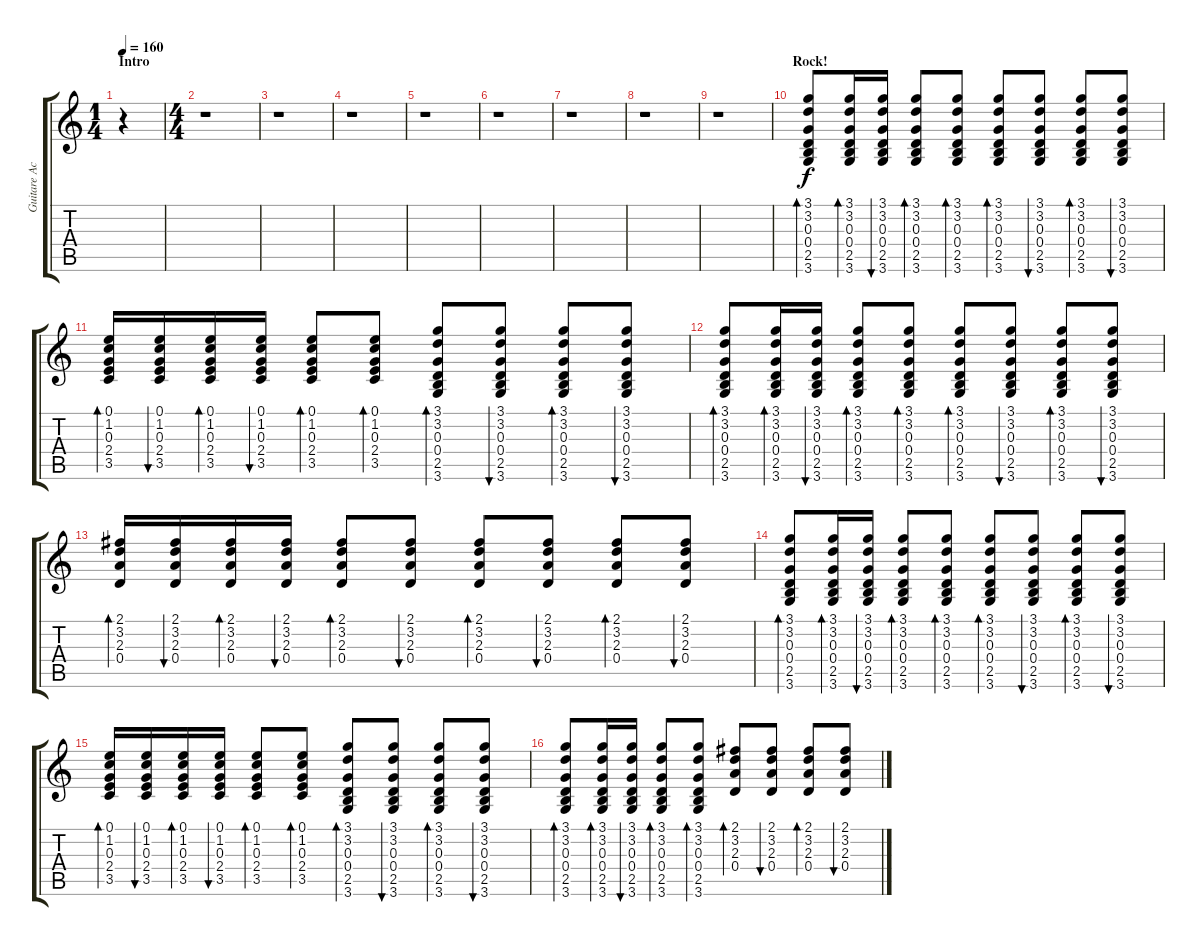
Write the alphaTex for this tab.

\track ("Guitare Acoustique" "Guitare Ac") {instrument acousticguitarsteel}
\staff {score tabs}
\tuning (E4 B3 G3 D3 A2 E2) {hide}
\ts (1 4)
\section ("" "Intro")
\tempo 160
\clef g2
\ks c
r.4{dy f instrument acousticguitarsteel} |
\ts (4 4)
r.1 |
r.1 |
r.1 |
r.1 |
r.1 |
r.1 |
r.1 |
r.1 |
\section ("" "Rock!")
(3.1 3.2 0.3 0.4 2.5 3.6).8{bd 60} (3.1 3.2 0.3 0.4 2.5 3.6).16{bd 60} (3.1 3.2 0.3 0.4 2.5 3.6).16{bu 60} (3.1 3.2 0.3 0.4 2.5 3.6).8{bd 60} (3.1 3.2 0.3 0.4 2.5 3.6).8{bd 60} (3.1 3.2 0.3 0.4 2.5 3.6).8{bd 60} (3.1 3.2 0.3 0.4 2.5 3.6).8{bu 60} (3.1 3.2 0.3 0.4 2.5 3.6).8{bd 60} (3.1 3.2 0.3 0.4 2.5 3.6).8{bu 60} |
(0.1 1.2 0.3 2.4 3.5).16{bd 60} (0.1 1.2 0.3 2.4 3.5).16{bu 60} (0.1 1.2 0.3 2.4 3.5).16{bd 60} (0.1 1.2 0.3 2.4 3.5).16{bu 60} (0.1 1.2 0.3 2.4 3.5).8{bd 60} (0.1 1.2 0.3 2.4 3.5).8{bd 60} (3.1 3.2 0.3 0.4 2.5 3.6).8{bd 60} (3.1 3.2 0.3 0.4 2.5 3.6).8{bu 60} (3.1 3.2 0.3 0.4 2.5 3.6).8{bd 60} (3.1 3.2 0.3 0.4 2.5 3.6).8{bu 60} |
(3.1 3.2 0.3 0.4 2.5 3.6).8{bd 60} (3.1 3.2 0.3 0.4 2.5 3.6).16{bd 60} (3.1 3.2 0.3 0.4 2.5 3.6).16{bu 60} (3.1 3.2 0.3 0.4 2.5 3.6).8{bd 60} (3.1 3.2 0.3 0.4 2.5 3.6).8{bd 60} (3.1 3.2 0.3 0.4 2.5 3.6).8{bd 60} (3.1 3.2 0.3 0.4 2.5 3.6).8{bu 60} (3.1 3.2 0.3 0.4 2.5 3.6).8{bd 60} (3.1 3.2 0.3 0.4 2.5 3.6).8{bu 60} |
(2.1 3.2 2.3 0.4).16{bd 60} (2.1 3.2 2.3 0.4).16{bu 60} (2.1 3.2 2.3 0.4).16{bd 60} (2.1 3.2 2.3 0.4).16{bu 60} (2.1 3.2 2.3 0.4).8{bd 60} (2.1 3.2 2.3 0.4).8{bu 60} (2.1 3.2 2.3 0.4).8{bd 60} (2.1 3.2 2.3 0.4).8{bu 60} (2.1 3.2 2.3 0.4).8{bd 60} (2.1 3.2 2.3 0.4).8{bu 60} |
(3.1 3.2 0.3 0.4 2.5 3.6).8{bd 60} (3.1 3.2 0.3 0.4 2.5 3.6).16{bd 60} (3.1 3.2 0.3 0.4 2.5 3.6).16{bu 60} (3.1 3.2 0.3 0.4 2.5 3.6).8{bd 60} (3.1 3.2 0.3 0.4 2.5 3.6).8{bd 60} (3.1 3.2 0.3 0.4 2.5 3.6).8{bd 60} (3.1 3.2 0.3 0.4 2.5 3.6).8{bu 60} (3.1 3.2 0.3 0.4 2.5 3.6).8{bd 60} (3.1 3.2 0.3 0.4 2.5 3.6).8{bu 60} |
(0.1 1.2 0.3 2.4 3.5).16{bd 60} (0.1 1.2 0.3 2.4 3.5).16{bu 60} (0.1 1.2 0.3 2.4 3.5).16{bd 60} (0.1 1.2 0.3 2.4 3.5).16{bu 60} (0.1 1.2 0.3 2.4 3.5).8{bd 60} (0.1 1.2 0.3 2.4 3.5).8{bd 60} (3.1 3.2 0.3 0.4 2.5 3.6).8{bd 60} (3.1 3.2 0.3 0.4 2.5 3.6).8{bu 60} (3.1 3.2 0.3 0.4 2.5 3.6).8{bd 60} (3.1 3.2 0.3 0.4 2.5 3.6).8{bu 60} |
(3.1 3.2 0.3 0.4 2.5 3.6).8{bd 60} (3.1 3.2 0.3 0.4 2.5 3.6).16{bd 60} (3.1 3.2 0.3 0.4 2.5 3.6).16{bu 60} (3.1 3.2 0.3 0.4 2.5 3.6).8{bd 60} (3.1 3.2 0.3 0.4 2.5 3.6).8{bd 60} (2.1 3.2 2.3 0.4).8{bd 60} (2.1 3.2 2.3 0.4).8{bu 60} (2.1 3.2 2.3 0.4).8{bd 60} (2.1 3.2 2.3 0.4).8{bu 60}
